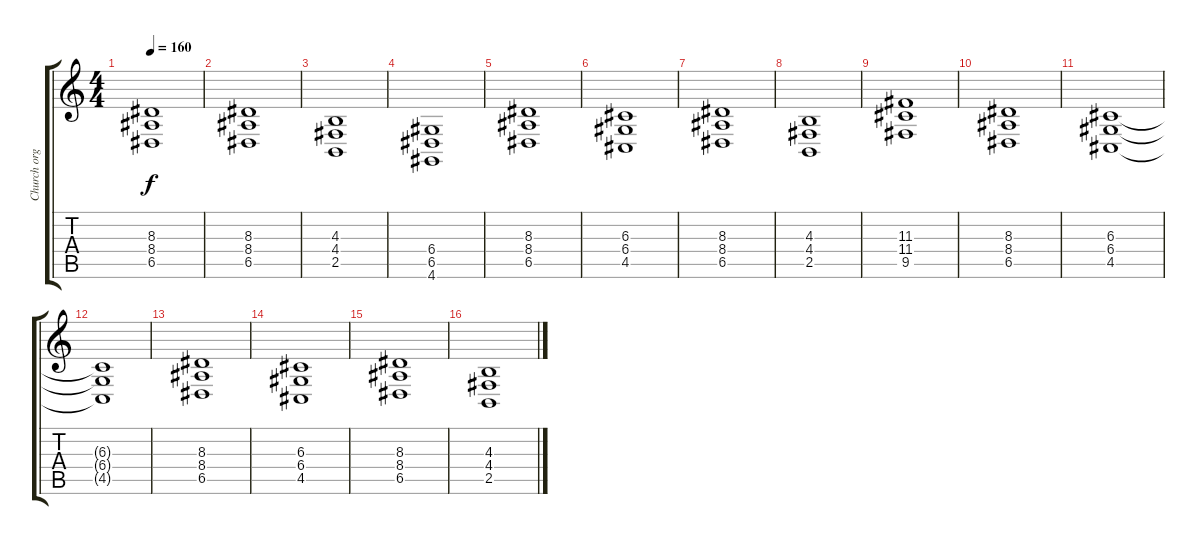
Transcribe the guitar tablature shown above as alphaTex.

\track ("Church organ" "Church org") {instrument churchorgan}
\staff {score tabs}
\tuning (E4 B3 G3 D3 A2 E2) {hide}
\ts (4 4)
\tempo 160
\clef g2
\ks c
(8.3 8.4 6.5).1{dy f} |
(8.3 8.4 6.5).1 |
(4.3 4.4 2.5).1 |
(6.4 6.5 4.6).1 |
(8.3 8.4 6.5).1 |
(6.3 6.4 4.5).1 |
(8.3 8.4 6.5).1 |
(4.3 4.4 2.5).1 |
(11.3 11.4 9.5).1 |
(8.3 8.4 6.5).1 |
(6.3 6.4 4.5).1 |
(6.3{t} 6.4{t} 4.5{t}).1 |
(8.3 8.4 6.5).1 |
(6.3 6.4 4.5).1 |
(8.3 8.4 6.5).1 |
(4.3 4.4 2.5).1
